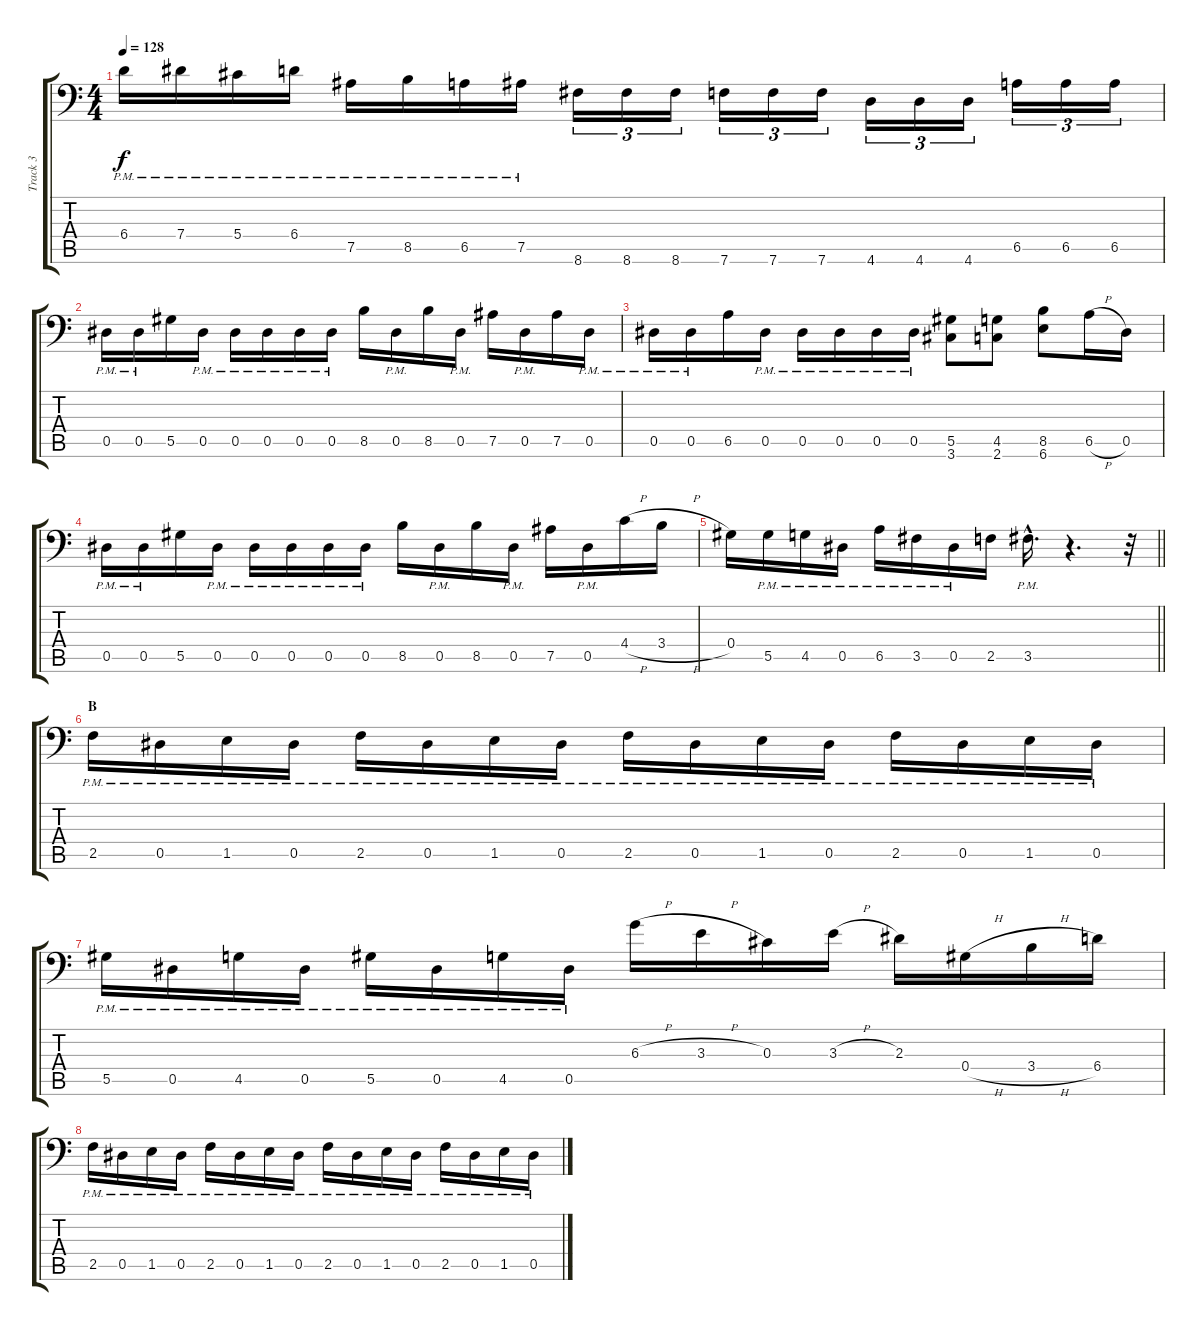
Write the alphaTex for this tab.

\track ("Track 3" "Track 3") {instrument distortionguitar}
\staff {score tabs}
\tuning (Bb3 F3 Db3 Ab2 Eb2 Bb1) {hide}
\ts (4 4)
\tempo 128
\clef f4
\ks c
6.4{pm}.16{dy f} 7.4{pm}.16 5.4{pm}.16 6.4{pm}.16 7.5{pm}.16 8.5{pm}.16 6.5{pm}.16 7.5{pm}.16 8.6.16{tu (3 2)} 8.6.16{tu (3 2)} 8.6.16{tu (3 2)} 7.6.16{tu (3 2)} 7.6.16{tu (3 2)} 7.6.16{tu (3 2)} 4.6.16{tu (3 2)} 4.6.16{tu (3 2)} 4.6.16{tu (3 2)} 6.5.16{tu (3 2)} 6.5.16{tu (3 2)} 6.5.16{tu (3 2)} |
0.5{pm}.16 0.5{pm}.16 5.5.16 0.5{pm}.16 0.5{pm}.16 0.5{pm}.16 0.5{pm}.16 0.5{pm}.16 8.5.16 0.5{pm}.16 8.5.16 0.5{pm}.16 7.5.16 0.5{pm}.16 7.5.16 0.5{pm}.16 |
0.5{pm}.16 0.5{pm}.16 6.5.16 0.5{pm}.16 0.5{pm}.16 0.5{pm}.16 0.5{pm}.16 0.5{pm}.16 (5.5 3.6).8 (4.5 2.6).8 (8.5 6.6).8 6.5{h}.16 0.5.16 |
0.5{pm}.16 0.5{pm}.16 5.5.16 0.5{pm}.16 0.5{pm}.16 0.5{pm}.16 0.5{pm}.16 0.5{pm}.16 8.5.16 0.5{pm}.16 8.5.16 0.5{pm}.16 7.5.16 0.5{pm}.16 4.4{h}.16 3.4{h}.16 |
\barLineRight lightlight
0.4.16 5.5{pm}.16 4.5{pm}.16 0.5{pm}.16 6.5{pm}.16 3.5{pm}.16 0.5{pm}.16 2.5.16 3.5{hac pm}.16{d} r.4{d} r.32 |
\section ("" "B")
2.5{pm}.16 0.5{pm}.16 1.5{pm}.16 0.5{pm}.16 2.5{pm}.16 0.5{pm}.16 1.5{pm}.16 0.5{pm}.16 2.5{pm}.16 0.5{pm}.16 1.5{pm}.16 0.5{pm}.16 2.5{pm}.16 0.5{pm}.16 1.5{pm}.16 0.5{pm}.16 |
5.5{pm}.16 0.5{pm}.16 4.5{pm}.16 0.5{pm}.16 5.5{pm}.16 0.5{pm}.16 4.5{pm}.16 0.5{pm}.16 6.3{h}.16 3.3{h}.16 0.3.16 3.3{h}.16 2.3.16 0.4{h}.16 3.4{h}.16 6.4.16 |
2.5{pm}.16 0.5{pm}.16 1.5{pm}.16 0.5{pm}.16 2.5{pm}.16 0.5{pm}.16 1.5{pm}.16 0.5{pm}.16 2.5{pm}.16 0.5{pm}.16 1.5{pm}.16 0.5{pm}.16 2.5{pm}.16 0.5{pm}.16 1.5{pm}.16 0.5{pm}.16
